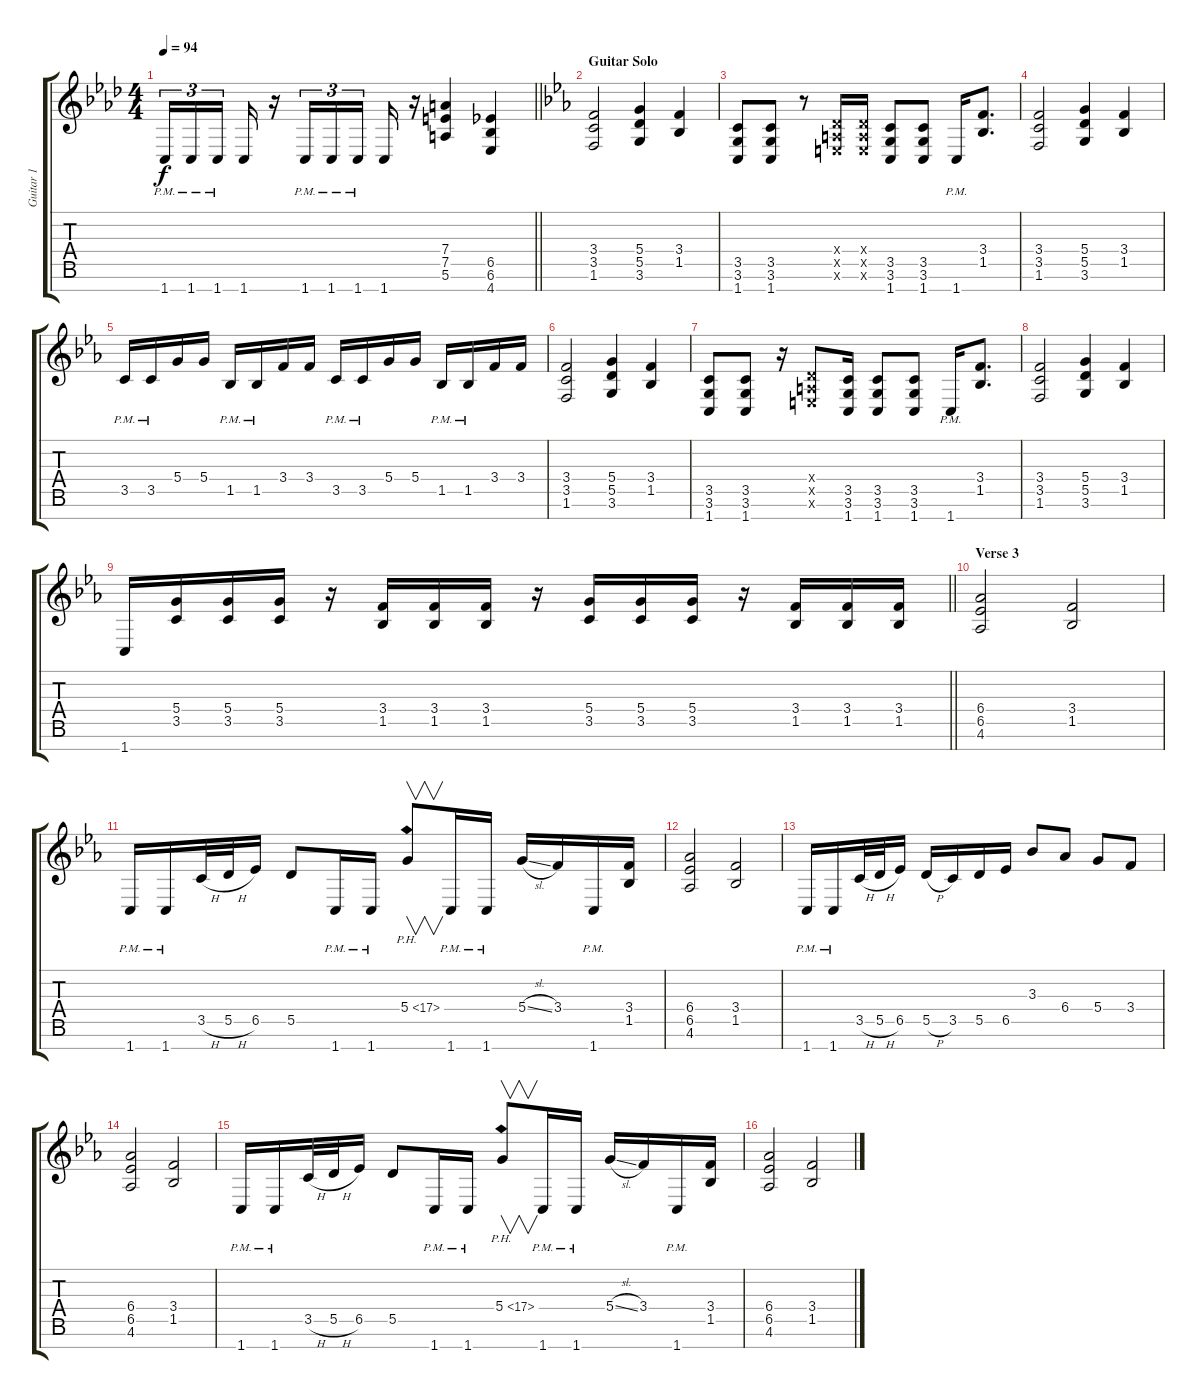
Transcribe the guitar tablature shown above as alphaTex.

\track ("Guitar 1" "Guitar 1") {instrument distortionguitar}
\staff {score tabs}
\tuning (E4 B3 G3 D3 A2 E2 B1) {hide}
\ts (4 4)
\tempo 94
\clef g2
\barLineRight lightlight
\ks ab
1.7{pm}.16{tu (3 2) dy f} 1.7{pm}.16{tu (3 2)} 1.7{pm}.16{tu (3 2) beam splitsecondary} 1.7.16 r.16 1.7{pm}.16{tu (3 2)} 1.7{pm}.16{tu (3 2)} 1.7{pm}.16{tu (3 2) beam splitsecondary} 1.7.16 r.16 (7.4 7.5 5.6).4 (6.5 6.6 4.7).4 |
\section ("" "Guitar Solo")
\ks eb
(3.4 3.5 1.6).2 (5.4 5.5 3.6).4 (3.4 1.5).4 |
(3.5 3.6 1.7).8 (3.5 3.6 1.7).8 r.8 (0.4{x} 0.5{x} 0.6{x}).16 (0.4{x} 0.5{x} 0.6{x}).16 (3.5 3.6 1.7).8 (3.5 3.6 1.7).8 1.7{pm}.16 (3.4 1.5).8{d} |
(3.4 3.5 1.6).2 (5.4 5.5 3.6).4 (3.4 1.5).4 |
3.5{pm}.16 3.5{pm}.16 5.4.16 5.4.16 1.5{pm}.16 1.5{pm}.16 3.4.16 3.4.16 3.5{pm}.16 3.5{pm}.16 5.4.16 5.4.16 1.5{pm}.16 1.5{pm}.16 3.4.16 3.4.16 |
(3.4 3.5 1.6).2 (5.4 5.5 3.6).4 (3.4 1.5).4 |
(3.5 3.6 1.7).8 (3.5 3.6 1.7).8 r.16 (0.4{x} 0.5{x} 0.6{x}).8 (3.5 3.6 1.7).16 (3.5 3.6 1.7).8 (3.5 3.6 1.7).8 1.7{pm}.16 (3.4 1.5).8{d} |
(3.4 3.5 1.6).2 (5.4 5.5 3.6).4 (3.4 1.5).4 |
\barLineRight lightlight
1.7.16 (5.4 3.5).16 (5.4 3.5).16 (5.4 3.5).16 r.16 (3.4 1.5).16 (3.4 1.5).16 (3.4 1.5).16 r.16 (5.4 3.5).16 (5.4 3.5).16 (5.4 3.5).16 r.16 (3.4 1.5).16 (3.4 1.5).16 (3.4 1.5).16 |
\section ("" "Verse 3")
(6.4 6.5 4.6).2 (3.4 1.5).2 |
1.7{pm}.16 1.7{pm}.16 3.5{h}.32 5.5{h}.32 6.5.16 5.5.8 1.7{pm}.16 1.7{pm}.16 5.4{ph 12}.8{v} 1.7{pm}.16 1.7{pm}.16 5.4{sl}.16 3.4.16 1.7{pm}.16 (3.4 1.5).16 |
(6.4 6.5 4.6).2 (3.4 1.5).2 |
1.7{pm}.16 1.7{pm}.16 3.5{h}.32 5.5{h}.32 6.5.16 5.5{h}.16 3.5.16 5.5.16 6.5.16 3.3.8 6.4.8 5.4.8 3.4.8 |
(6.4 6.5 4.6).2 (3.4 1.5).2 |
1.7{pm}.16 1.7{pm}.16 3.5{h}.32 5.5{h}.32 6.5.16 5.5.8 1.7{pm}.16 1.7{pm}.16 5.4{ph 12}.8{v} 1.7{pm}.16 1.7{pm}.16 5.4{sl}.16 3.4.16 1.7{pm}.16 (3.4 1.5).16 |
(6.4 6.5 4.6).2 (3.4 1.5).2
